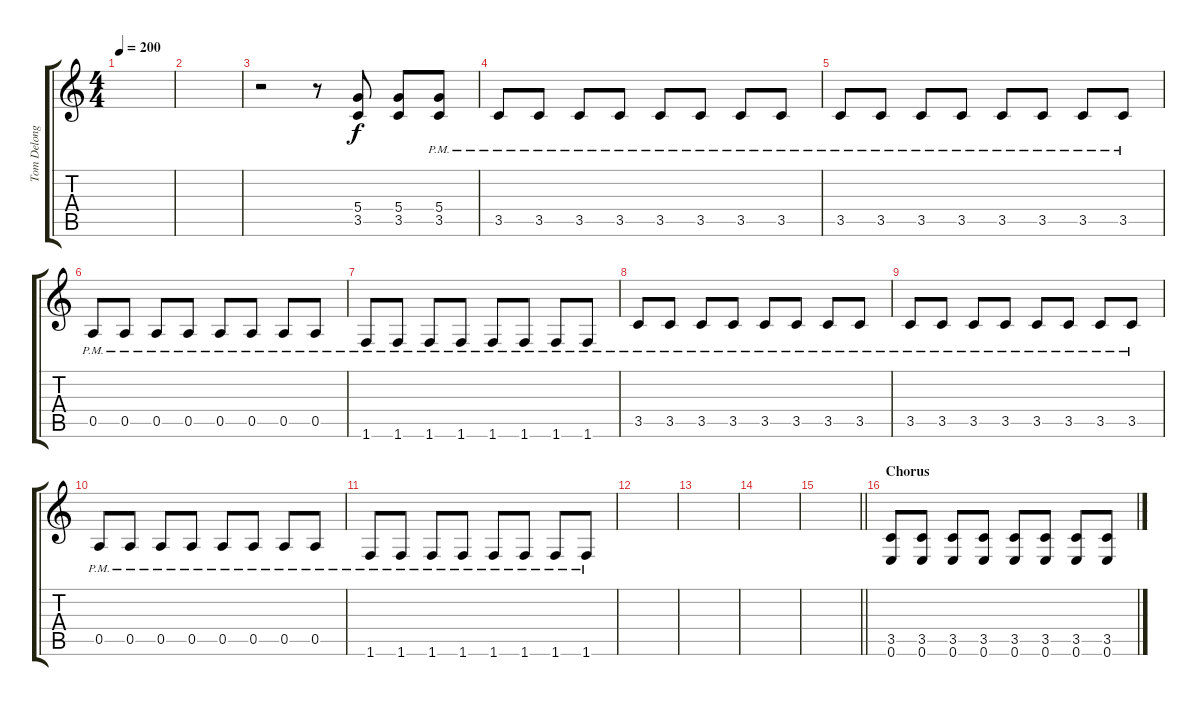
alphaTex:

\track ("Tom Delonge (Distortion)" "Tom Delong") {instrument overdrivenguitar}
\staff {score tabs}
\tuning (E4 B3 G3 D3 A2 E2) {hide}
\ts (4 4)
\tempo 200
\clef g2
\ks c
|
|
r.2 r.8 (5.4 3.5).8 (5.4 3.5).8 (5.4 3.5{pm}).8 |
3.5{pm}.8 3.5{pm}.8 3.5{pm}.8 3.5{pm}.8 3.5{pm}.8 3.5{pm}.8 3.5{pm}.8 3.5{pm}.8 |
3.5{pm}.8 3.5{pm}.8 3.5{pm}.8 3.5{pm}.8 3.5{pm}.8 3.5{pm}.8 3.5{pm}.8 3.5{pm}.8 |
0.5{pm}.8 0.5{pm}.8 0.5{pm}.8 0.5{pm}.8 0.5{pm}.8 0.5{pm}.8 0.5{pm}.8 0.5{pm}.8 |
1.6{pm}.8 1.6{pm}.8 1.6{pm}.8 1.6{pm}.8 1.6{pm}.8 1.6{pm}.8 1.6{pm}.8 1.6{pm}.8 |
3.5{pm}.8 3.5{pm}.8 3.5{pm}.8 3.5{pm}.8 3.5{pm}.8 3.5{pm}.8 3.5{pm}.8 3.5{pm}.8 |
3.5{pm}.8 3.5{pm}.8 3.5{pm}.8 3.5{pm}.8 3.5{pm}.8 3.5{pm}.8 3.5{pm}.8 3.5{pm}.8 |
0.5{pm}.8 0.5{pm}.8 0.5{pm}.8 0.5{pm}.8 0.5{pm}.8 0.5{pm}.8 0.5{pm}.8 0.5{pm}.8 |
1.6{pm}.8 1.6{pm}.8 1.6{pm}.8 1.6{pm}.8 1.6{pm}.8 1.6{pm}.8 1.6{pm}.8 1.6{pm}.8 |
|
|
|
\barLineRight lightlight
|
\section ("" "Chorus")
(3.5 0.6).8 (3.5 0.6).8 (3.5 0.6).8 (3.5 0.6).8 (3.5 0.6).8 (3.5 0.6).8 (3.5 0.6).8 (3.5 0.6).8
